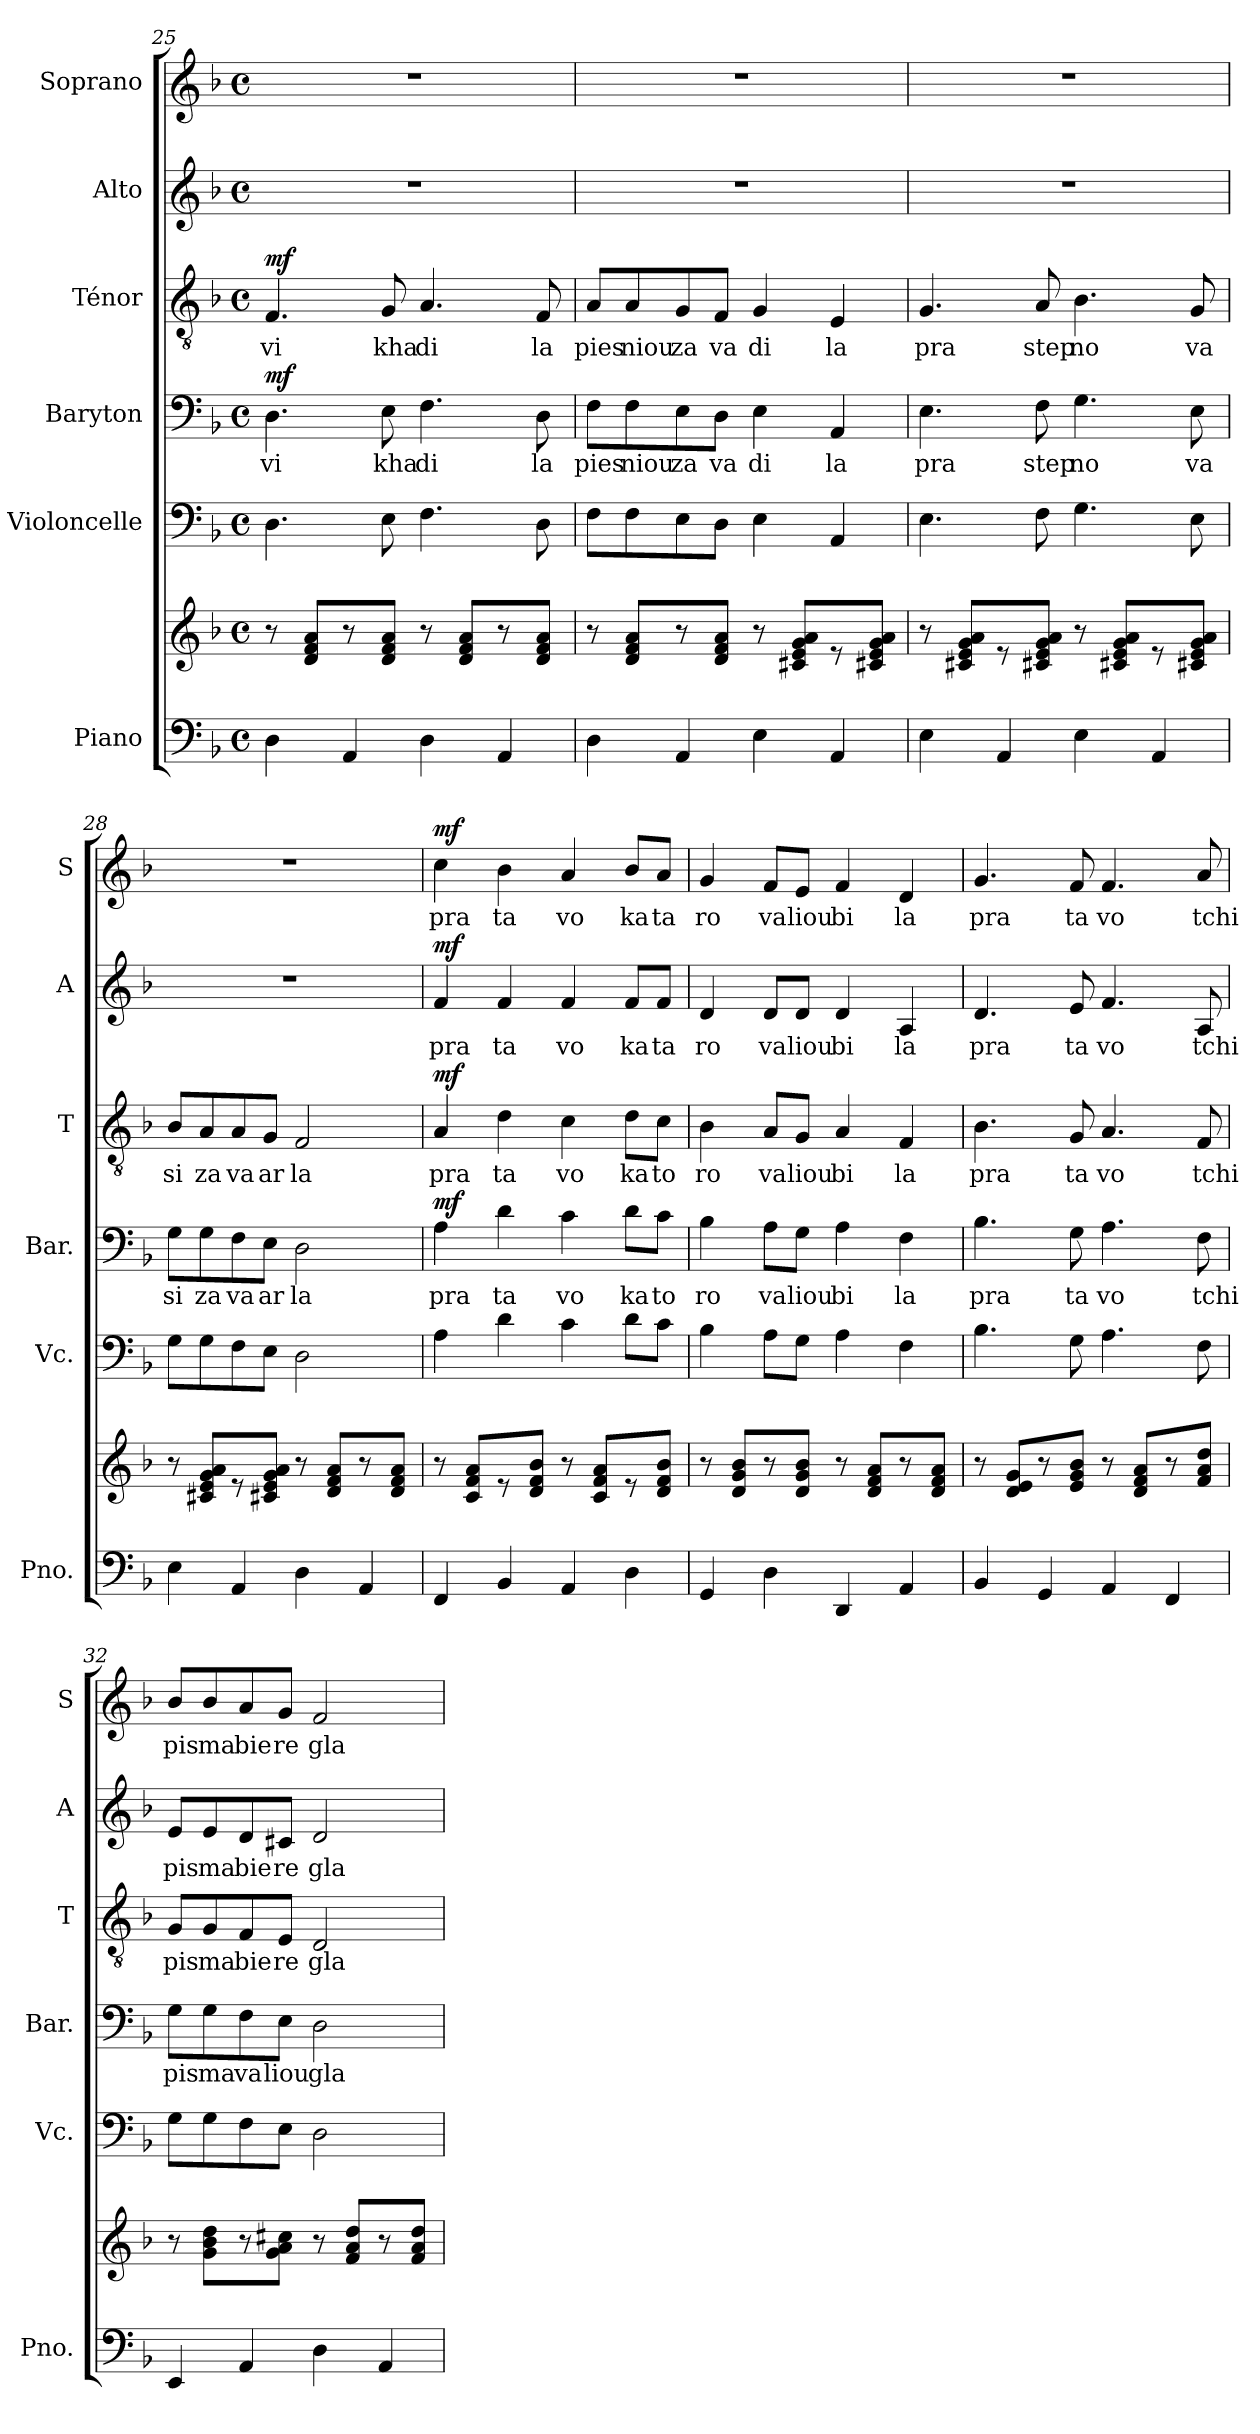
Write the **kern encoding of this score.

**kern	**kern	**kern	**kern	**text	**dynam	**kern	**text	**dynam	**kern	**text	**dynam	**kern	**text	**dynam
*part6	*part6	*part5	*part4	*part4	*part4	*part3	*part3	*part3	*part2	*part2	*part2	*part1	*part1	*part1
*staff7	*staff6	*staff5	*staff4	*staff4	*staff4	*staff3	*staff3	*staff3	*staff2	*staff2	*staff2	*staff1	*staff1	*staff1
*I"Piano	*	*I"Violoncelle	*I"Baryton	*	*	*I"Ténor	*	*	*I"Alto	*	*	*I"Soprano	*	*
*I'Pno.	*	*I'Vc.	*I'Bar.	*	*	*I'T	*	*	*I'A	*	*	*I'S	*	*
!!LO:PB:g=z
*clefF4	*clefG2	*clefF4	*clefF4	*	*	*clefGv2	*	*	*clefG2	*	*	*clefG2	*	*
*k[b-]	*k[b-]	*k[b-]	*k[b-]	*	*	*k[b-]	*	*	*k[b-]	*	*	*k[b-]	*	*
*d:	*d:	*d:	*d:	*	*	*d:	*	*	*d:	*	*	*d:	*	*
*M4/4	*M4/4	*M4/4	*M4/4	*	*	*M4/4	*	*	*M4/4	*	*	*M4/4	*	*
*met(c)	*met(c)	*met(c)	*met(c)	*	*	*met(c)	*	*	*met(c)	*	*	*met(c)	*	*
=25	=25	=25	=25	=25	=25	=25	=25	=25	=25	=25	=25	=25	=25	=25
!	!	!	!	!LO:LY:b	!LO:DY:b	!	!LO:LY:b	!LO:DY:b	!	!	!	!	!	!
4D\	8r	4.D\	4.D\	vi	mf	4.F/	vi	mf	1r	.	.	1r	.	.
.	8d/ 8f/ 8a/L	.	.	.	.	.	.	.	.	.	.	.	.	.
4AA/	8r	.	.	.	.	.	.	.	.	.	.	.	.	.
!	!	!	!	!LO:LY:b	!	!	!LO:LY:b	!	!	!	!	!	!	!
.	8d/ 8f/ 8a/J	8E\	8E\	kha	.	8G/	kha	.	.	.	.	.	.	.
!	!	!	!	!LO:LY:b	!	!	!LO:LY:b	!	!	!	!	!	!	!
4D\	8r	4.F\	4.F\	di	.	4.A/	di	.	.	.	.	.	.	.
.	8d/ 8f/ 8a/L	.	.	.	.	.	.	.	.	.	.	.	.	.
4AA/	8r	.	.	.	.	.	.	.	.	.	.	.	.	.
!	!	!	!	!LO:LY:b	!	!	!LO:LY:b	!	!	!	!	!	!	!
.	8d/ 8f/ 8a/J	8D\	8D\	la	.	8F/	la	.	.	.	.	.	.	.
=26	=26	=26	=26	=26	=26	=26	=26	=26	=26	=26	=26	=26	=26	=26
!	!	!	!	!LO:LY:b	!	!	!LO:LY:b	!	!	!	!	!	!	!
4D\	8r	8F\L	8F\L	pies	.	8A/L	pies	.	1r	.	.	1r	.	.
!	!	!	!	!LO:LY:b	!	!	!LO:LY:b	!	!	!	!	!	!	!
.	8d/ 8f/ 8a/L	8F\	8F\	niou	.	8A/	niou	.	.	.	.	.	.	.
!	!	!	!	!LO:LY:b	!	!	!LO:LY:b	!	!	!	!	!	!	!
4AA/	8r	8E\	8E\	za	.	8G/	za	.	.	.	.	.	.	.
!	!	!	!	!LO:LY:b	!	!	!LO:LY:b	!	!	!	!	!	!	!
.	8d/ 8f/ 8a/J	8D\J	8D\J	va	.	8F/J	va	.	.	.	.	.	.	.
!	!	!	!	!LO:LY:b	!	!	!LO:LY:b	!	!	!	!	!	!	!
4E\	8r	4E\	4E\	di	.	4G/	di	.	.	.	.	.	.	.
.	8c#X/ 8e/ 8g/ 8a/L	.	.	.	.	.	.	.	.	.	.	.	.	.
!	!	!	!	!LO:LY:b	!	!	!LO:LY:b	!	!	!	!	!	!	!
4AA/	8r	4AA/	4AA/	la	.	4E/	la	.	.	.	.	.	.	.
.	8c#X/ 8e/ 8g/ 8a/J	.	.	.	.	.	.	.	.	.	.	.	.	.
=27	=27	=27	=27	=27	=27	=27	=27	=27	=27	=27	=27	=27	=27	=27
!	!	!	!	!LO:LY:b	!	!	!LO:LY:b	!	!	!	!	!	!	!
4E\	8r	4.E\	4.E\	pra	.	4.G/	pra	.	1r	.	.	1r	.	.
.	8c#X/ 8e/ 8g/ 8a/L	.	.	.	.	.	.	.	.	.	.	.	.	.
4AA/	8r	.	.	.	.	.	.	.	.	.	.	.	.	.
!	!	!	!	!LO:LY:b	!	!	!LO:LY:b	!	!	!	!	!	!	!
.	8c#X/ 8e/ 8g/ 8a/J	8F\	8F\	step	.	8A/	step	.	.	.	.	.	.	.
!	!	!	!	!LO:LY:b	!	!	!LO:LY:b	!	!	!	!	!	!	!
4E\	8r	4.G\	4.G\	no	.	4.B-\	no	.	.	.	.	.	.	.
.	8c#X/ 8e/ 8g/ 8a/L	.	.	.	.	.	.	.	.	.	.	.	.	.
4AA/	8r	.	.	.	.	.	.	.	.	.	.	.	.	.
!	!	!	!	!LO:LY:b	!	!	!LO:LY:b	!	!	!	!	!	!	!
.	8c#X/ 8e/ 8g/ 8a/J	8E\	8E\	va	.	8G/	va	.	.	.	.	.	.	.
=28	=28	=28	=28	=28	=28	=28	=28	=28	=28	=28	=28	=28	=28	=28
!	!	!	!	!LO:LY:b	!	!	!LO:LY:b	!	!	!	!	!	!	!
4E\	8r	8G\L	8G\L	si	.	8B-/L	si	.	1r	.	.	1r	.	.
!	!	!	!	!LO:LY:b	!	!	!LO:LY:b	!	!	!	!	!	!	!
.	8c#X/ 8e/ 8g/ 8a/L	8G\	8G\	za	.	8A/	za	.	.	.	.	.	.	.
!	!	!	!	!LO:LY:b	!	!	!LO:LY:b	!	!	!	!	!	!	!
4AA/	8r	8F\	8F\	va	.	8A/	va	.	.	.	.	.	.	.
!	!	!	!	!LO:LY:b	!	!	!LO:LY:b	!	!	!	!	!	!	!
.	8c#X/ 8e/ 8g/ 8a/J	8E\J	8E\J	ar	.	8G/J	ar	.	.	.	.	.	.	.
!	!	!	!	!LO:LY:b	!	!	!LO:LY:b	!	!	!	!	!	!	!
4D\	8r	2D\	2D\	la	.	2F/	la	.	.	.	.	.	.	.
.	8d/ 8f/ 8a/L	.	.	.	.	.	.	.	.	.	.	.	.	.
4AA/	8r	.	.	.	.	.	.	.	.	.	.	.	.	.
.	8d/ 8f/ 8a/J	.	.	.	.	.	.	.	.	.	.	.	.	.
!!LO:PB:g=z
=29	=29	=29	=29	=29	=29	=29	=29	=29	=29	=29	=29	=29	=29	=29
!	!	!	!	!LO:LY:b	!LO:DY:b	!	!LO:LY:b	!LO:DY:b	!	!LO:LY:b	!LO:DY:b	!	!LO:LY:b	!LO:DY:b
4FF/	8r	4A\	4A\	pra	mf	4A/	pra	mf	4f/	pra	mf	4cc\	pra	mf
.	8c/ 8f/ 8a/L	.	.	.	.	.	.	.	.	.	.	.	.	.
!	!	!	!	!LO:LY:b	!	!	!LO:LY:b	!	!	!LO:LY:b	!	!	!LO:LY:b	!
4BB-/	8r	4d\	4d\	ta	.	4d\	ta	.	4f/	ta	.	4b-\	ta	.
.	8d/ 8f/ 8b-/J	.	.	.	.	.	.	.	.	.	.	.	.	.
!	!	!	!	!LO:LY:b	!	!	!LO:LY:b	!	!	!LO:LY:b	!	!	!LO:LY:b	!
4AA/	8r	4c\	4c\	vo	.	4c\	vo	.	4f/	vo	.	4a/	vo	.
.	8c/ 8f/ 8a/L	.	.	.	.	.	.	.	.	.	.	.	.	.
!	!	!	!	!LO:LY:b	!	!	!LO:LY:b	!	!	!LO:LY:b	!	!	!LO:LY:b	!
4D\	8r	8d\L	8d\L	ka	.	8d\L	ka	.	8f/L	ka	.	8b-/L	ka	.
!	!	!	!	!LO:LY:b	!	!	!LO:LY:b	!	!	!LO:LY:b	!	!	!LO:LY:b	!
.	8d/ 8f/ 8b-/J	8c\J	8c\J	to	.	8c\J	to	.	8f/J	ta	.	8a/J	ta	.
=30	=30	=30	=30	=30	=30	=30	=30	=30	=30	=30	=30	=30	=30	=30
!	!	!	!	!LO:LY:b	!	!	!LO:LY:b	!	!	!LO:LY:b	!	!	!LO:LY:b	!
4GG/	8r	4B-\	4B-\	ro	.	4B-\	ro	.	4d/	ro	.	4g/	ro	.
.	8d/ 8g/ 8b-/L	.	.	.	.	.	.	.	.	.	.	.	.	.
!	!	!	!	!LO:LY:b	!	!	!LO:LY:b	!	!	!LO:LY:b	!	!	!LO:LY:b	!
4D\	8r	8A\L	8A\L	va	.	8A/L	va	.	8d/L	va	.	8f/L	va	.
!	!	!	!	!LO:LY:b	!	!	!LO:LY:b	!	!	!LO:LY:b	!	!	!LO:LY:b	!
.	8d/ 8g/ 8b-/J	8G\J	8G\J	liou	.	8G/J	liou	.	8d/J	liou	.	8e/J	liou	.
!	!	!	!	!LO:LY:b	!	!	!LO:LY:b	!	!	!LO:LY:b	!	!	!LO:LY:b	!
4DD/	8r	4A\	4A\	bi	.	4A/	bi	.	4d/	bi	.	4f/	bi	.
.	8d/ 8f/ 8a/L	.	.	.	.	.	.	.	.	.	.	.	.	.
!	!	!	!	!LO:LY:b	!	!	!LO:LY:b	!	!	!LO:LY:b	!	!	!LO:LY:b	!
4AA/	8r	4F\	4F\	la	.	4F/	la	.	4A/	la	.	4d/	la	.
.	8d/ 8f/ 8a/J	.	.	.	.	.	.	.	.	.	.	.	.	.
=31	=31	=31	=31	=31	=31	=31	=31	=31	=31	=31	=31	=31	=31	=31
!	!	!	!	!LO:LY:b	!	!	!LO:LY:b	!	!	!LO:LY:b	!	!	!LO:LY:b	!
4BB-/	8r	4.B-\	4.B-\	pra	.	4.B-\	pra	.	4.d/	pra	.	4.g/	pra	.
.	8d/ 8e/ 8g/L	.	.	.	.	.	.	.	.	.	.	.	.	.
4GG/	8r	.	.	.	.	.	.	.	.	.	.	.	.	.
!	!	!	!	!LO:LY:b	!	!	!LO:LY:b	!	!	!LO:LY:b	!	!	!LO:LY:b	!
.	8e/ 8g/ 8b-/J	8G\	8G\	ta	.	8G/	ta	.	8e/	ta	.	8f/	ta	.
!	!	!	!	!LO:LY:b	!	!	!LO:LY:b	!	!	!LO:LY:b	!	!	!LO:LY:b	!
4AA/	8r	4.A\	4.A\	vo	.	4.A/	vo	.	4.f/	vo	.	4.f/	vo	.
.	8d/ 8f/ 8a/L	.	.	.	.	.	.	.	.	.	.	.	.	.
4FF/	8r	.	.	.	.	.	.	.	.	.	.	.	.	.
!	!	!	!	!LO:LY:b	!	!	!LO:LY:b	!	!	!LO:LY:b	!	!	!LO:LY:b	!
.	8f/ 8a/ 8dd/J	8F\	8F\	tchi	.	8F/	tchi	.	8A/	tchi	.	8a/	tchi	.
=32	=32	=32	=32	=32	=32	=32	=32	=32	=32	=32	=32	=32	=32	=32
!	!	!	!	!LO:LY:b	!	!	!LO:LY:b	!	!	!LO:LY:b	!	!	!LO:LY:b	!
4EE/	8r	8G\L	8G\L	pis	.	8G/L	pis	.	8e/L	pis	.	8b-/L	pis	.
!	!	!	!	!LO:LY:b	!	!	!LO:LY:b	!	!	!LO:LY:b	!	!	!LO:LY:b	!
.	8g\ 8b-\ 8dd\L	8G\	8G\	ma	.	8G/	ma	.	8e/	ma	.	8b-/	ma	.
!	!	!	!	!LO:LY:b	!	!	!LO:LY:b	!	!	!LO:LY:b	!	!	!LO:LY:b	!
4AA/	8r	8F\	8F\	va	.	8F/	bie	.	8d/	bie	.	8a/	bie	.
!	!	!	!	!LO:LY:b	!	!	!LO:LY:b	!	!	!LO:LY:b	!	!	!LO:LY:b	!
.	8g\ 8a\ 8cc#X\J	8E\J	8E\J	liou	.	8E/J	re	.	8c#X/J	re	.	8g/J	re	.
!	!	!	!	!LO:LY:b	!	!	!LO:LY:b	!	!	!LO:LY:b	!	!	!LO:LY:b	!
4D\	8r	2D\	2D\	gla	.	2D/	gla	.	2d/	gla	.	2f/	gla	.
.	8f/ 8a/ 8dd/L	.	.	.	.	.	.	.	.	.	.	.	.	.
4AA/	8r	.	.	.	.	.	.	.	.	.	.	.	.	.
.	8f/ 8a/ 8dd/J	.	.	.	.	.	.	.	.	.	.	.	.	.
=	=	=	=	=	=	=	=	=	=	=	=	=	=	=
*-	*-	*-	*-	*-	*-	*-	*-	*-	*-	*-	*-	*-	*-	*-
